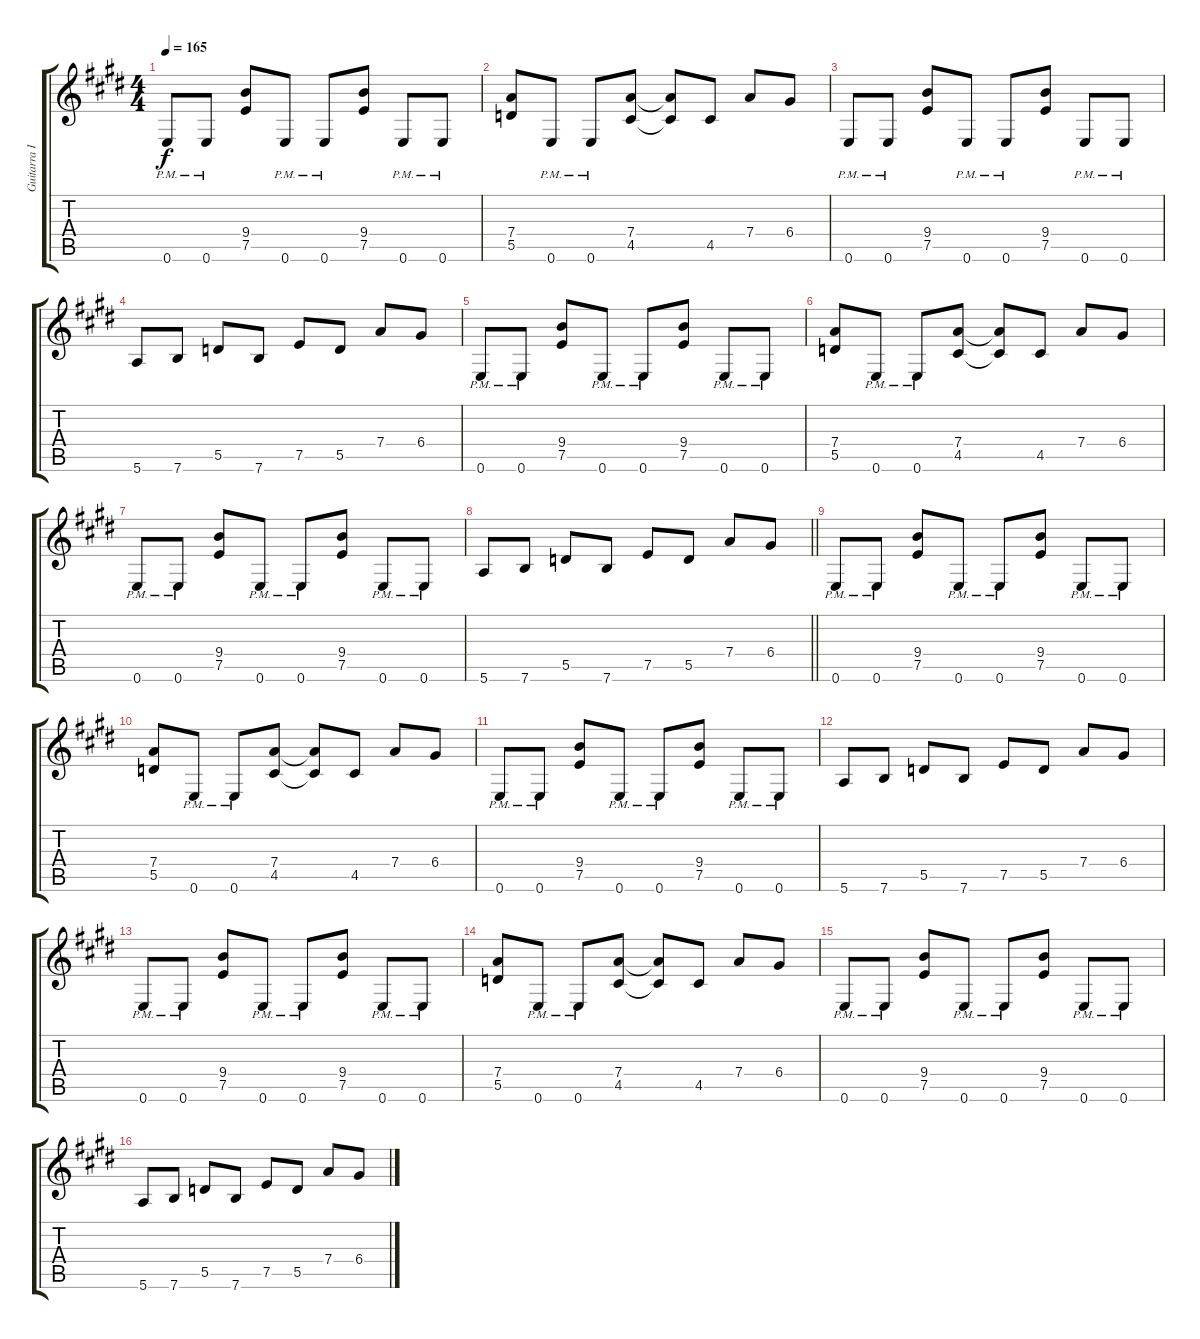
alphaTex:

\track ("Guitarra I" "Guitarra I") {instrument overdrivenguitar}
\staff {score tabs}
\tuning (E4 B3 G3 D3 A2 E2) {hide}
\ts (4 4)
\tempo 165
\clef g2
\ks e
0.6{pm}.8{dy f instrument overdrivenguitar} 0.6{pm}.8 (9.4 7.5).8 0.6{pm}.8 0.6{pm}.8 (9.4 7.5).8 0.6{pm}.8 0.6{pm}.8 |
(7.4 5.5).8 0.6{pm}.8 0.6{pm}.8 (7.4 4.5).8 (7.4{t} 4.5{t}).8 4.5.8 7.4.8 6.4.8 |
0.6{pm}.8 0.6{pm}.8 (9.4 7.5).8 0.6{pm}.8 0.6{pm}.8 (9.4 7.5).8 0.6{pm}.8 0.6{pm}.8 |
5.6.8 7.6.8 5.5.8 7.6.8 7.5.8 5.5.8 7.4.8 6.4.8 |
0.6{pm}.8 0.6{pm}.8 (9.4 7.5).8 0.6{pm}.8 0.6{pm}.8 (9.4 7.5).8 0.6{pm}.8 0.6{pm}.8 |
(7.4 5.5).8 0.6{pm}.8 0.6{pm}.8 (7.4 4.5).8 (7.4{t} 4.5{t}).8 4.5.8 7.4.8 6.4.8 |
0.6{pm}.8 0.6{pm}.8 (9.4 7.5).8 0.6{pm}.8 0.6{pm}.8 (9.4 7.5).8 0.6{pm}.8 0.6{pm}.8 |
\barLineRight lightlight
5.6.8 7.6.8 5.5.8 7.6.8 7.5.8 5.5.8 7.4.8 6.4.8 |
0.6{pm}.8 0.6{pm}.8 (9.4 7.5).8 0.6{pm}.8 0.6{pm}.8 (9.4 7.5).8 0.6{pm}.8 0.6{pm}.8 |
(7.4 5.5).8 0.6{pm}.8 0.6{pm}.8 (7.4 4.5).8 (7.4{t} 4.5{t}).8 4.5.8 7.4.8 6.4.8 |
0.6{pm}.8 0.6{pm}.8 (9.4 7.5).8 0.6{pm}.8 0.6{pm}.8 (9.4 7.5).8 0.6{pm}.8 0.6{pm}.8 |
5.6.8 7.6.8 5.5.8 7.6.8 7.5.8 5.5.8 7.4.8 6.4.8 |
0.6{pm}.8 0.6{pm}.8 (9.4 7.5).8 0.6{pm}.8 0.6{pm}.8 (9.4 7.5).8 0.6{pm}.8 0.6{pm}.8 |
(7.4 5.5).8 0.6{pm}.8 0.6{pm}.8 (7.4 4.5).8 (7.4{t} 4.5{t}).8 4.5.8 7.4.8 6.4.8 |
0.6{pm}.8 0.6{pm}.8 (9.4 7.5).8 0.6{pm}.8 0.6{pm}.8 (9.4 7.5).8 0.6{pm}.8 0.6{pm}.8 |
5.6.8 7.6.8 5.5.8 7.6.8 7.5.8 5.5.8 7.4.8 6.4.8
